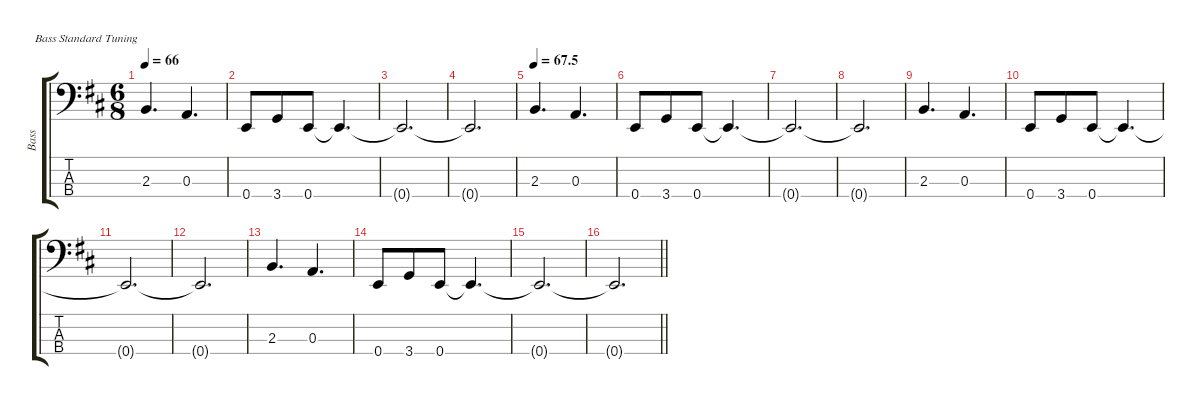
\defaultSystemsLayout 4
\hideDynamics
\bracketExtendMode groupsimilarinstruments
\firstSystemTrackNameMode fullname
\otherSystemsTrackNameOrientation horizontal
\track ("Bass" "bass") {defaultSystemsLayout 8 instrument electricbassfinger}
\staff {score tabs}
\tuning (G2 D2 A1 E1)
\ts (6 8)
\tempo 66
\clef f4
\ks bminor
2.3.4{d dy ff} 0.3.4{d} |
0.4.8 3.4.8 0.4.8 0.4{t}.4{d} |
0.4{t}.2{d} |
0.4{t}.2{d} |
\tempo
67.5 2.3.4{d} 0.3.4{d} |
0.4.8 3.4.8 0.4.8 0.4{t}.4{d} |
0.4{t}.2{d} |
0.4{t}.2{d} |
2.3.4{d} 0.3.4{d} |
0.4.8 3.4.8 0.4.8 0.4{t}.4{d} |
0.4{t}.2{d} |
0.4{t}.2{d} |
2.3.4{d} 0.3.4{d} |
0.4.8 3.4.8 0.4.8 0.4{t}.4{d} |
0.4{t}.2{d} |
\barLineRight lightlight
0.4{t}.2{d}
